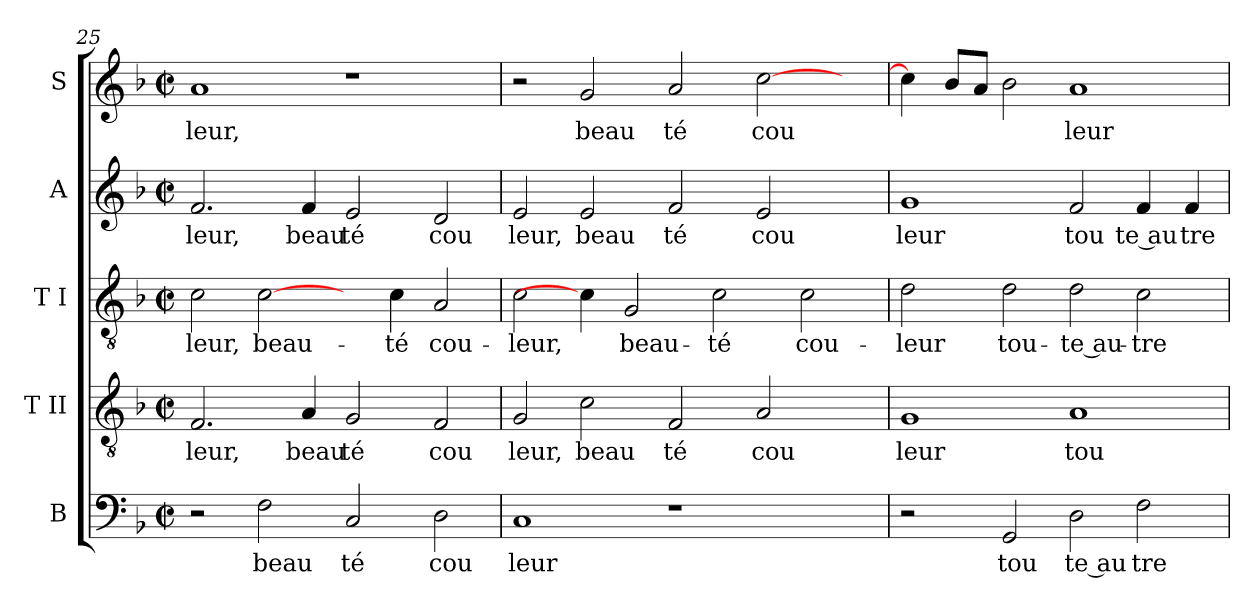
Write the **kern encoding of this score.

**kern	**text	**kern	**text	**kern	**text	**kern	**text	**kern	**text
*part5	*part5	*part4	*part4	*part3	*part3	*part2	*part2	*part1	*part1
*staff5	*staff5	*staff4	*staff4	*staff3	*staff3	*staff2	*staff2	*staff1	*staff1
*I"B	*	*I"T II	*	*I"T I	*	*I"A	*	*I"S	*
*clefF4	*	*clefGv2	*	*clefGv2	*	*clefG2	*	*clefG2	*
*k[b-]	*	*k[b-]	*	*k[b-]	*	*k[b-]	*	*k[b-]	*
*F:	*	*F:	*	*F:	*	*F:	*	*F:	*
*M2/2	*	*M2/2	*	*M2/2	*	*M2/2	*	*M2/2	*
*met(c|)	*	*met(c|)	*	*met(c|)	*	*met(c|)	*	*met(c|)	*
=25	=25	=25	=25	=25	=25	=25	=25	=25	=25
!	!	!	!LO:LY:b:cj	!	!LO:LY:b:cj	!	!LO:LY:b:cj	!	!LO:LY:b:cj
2r	.	2.F/	leur,	2c\	-leur,	2.f/	leur,	1a	leur,
!	!LO:LY:b:cj	!	!	!	!LO:LY:b:cj	!	!	!	!
2F\	beau	.	.	[2c\	beau-	.	.	.	.
!	!	!	!LO:LY:b:cj	!	!	!	!LO:LY:b:cj	!	!
.	.	4A/	beau	.	.	4f/	beau	.	.
!	!LO:LY:b:cj	!	!LO:LY:b:cj	!	!	!	!LO:LY:b:cj	!	!
2C/	té	2G/	té	4ryy	.	2e/	té	1r	.
!	!	!	!	!	!LO:LY:b:cj	!	!	!	!
.	.	.	.	4c\	-té	.	.	.	.
!	!LO:LY:b:cj	!	!LO:LY:b:cj	!	!LO:LY:b:cj	!	!LO:LY:b:cj	!	!
2D\	cou	2F/	cou	2A/	cou-	2d/	cou	.	.
=26	=26	=26	=26	=26	=26	=26	=26	=26	=26
!	!LO:LY:b:cj	!	!LO:LY:b:cj	!	!LO:LY:b:cj	!	!LO:LY:b:cj	!	!
1C	leur	2G/	leur,	2c\	-leur,	2e/	leur,	2r	.
!	!	!	!LO:LY:b:cj	!	!	!	!LO:LY:b:cj	!	!LO:LY:b:cj
.	.	2c\	beau	4c\]	.	2e/	beau	2g/	beau
!	!	!	!	!	!LO:LY:b:cj	!	!	!	!
.	.	.	.	2G/	beau-	.	.	.	.
!	!	!	!LO:LY:b:cj	!	!	!	!LO:LY:b:cj	!	!LO:LY:b:cj
1r	.	2F/	té	.	.	2f/	té	2a/	té
!	!	!	!	!	!LO:LY:b:cj	!	!	!	!
.	.	.	.	2c\	-té	.	.	.	.
!	!	!	!LO:LY:b:cj	!	!	!	!LO:LY:b:cj	!	!LO:LY:b
.	.	2A/	cou	.	.	2e/	cou	[>2cc\	cou
!	!	!	!	!	!LO:LY:b:cj	!	!	!	!
.	.	.	.	2c\	cou-	.	.	.	.
4ryy	.	4ryy	.	.	.	4ryy	.	4ryy	.
=27	=27	=27	=27	=27	=27	=27	=27	=27	=27
!	!	!	!LO:LY:b:cj	!	!LO:LY:b:cj	!	!LO:LY:b:cj	!	!
2r	.	1G	leur	2d\	-leur	1g	leur	4cc\]	.
.	.	.	.	.	.	.	.	8b-/L	.
.	.	.	.	.	.	.	.	8a/J	.
!	!LO:LY:b:cj	!	!	!	!LO:LY:b:cj	!	!	!	!
2GG/	tou	.	.	2d\	tou-	.	.	2b-\	.
!	!LO:LY:b:rj	!	!LO:LY:b:cj	!	!LO:LY:b:rj	!	!LO:LY:b:cj	!	!LO:LY:b:cj
2D\	te au	1A	tou	2d\	-te au-	2f/	tou	1a	leur
!	!LO:LY:b:cj	!	!	!	!LO:LY:b:cj	!	!LO:LY:b:rj	!	!
2F\	tre	.	.	2c\	-tre	4f/	te au	.	.
!	!	!	!	!	!	!	!LO:LY:b:cj	!	!
.	.	.	.	.	.	4f/	tre	.	.
=	=	=	=	=	=	=	=	=	=
*-	*-	*-	*-	*-	*-	*-	*-	*-	*-
